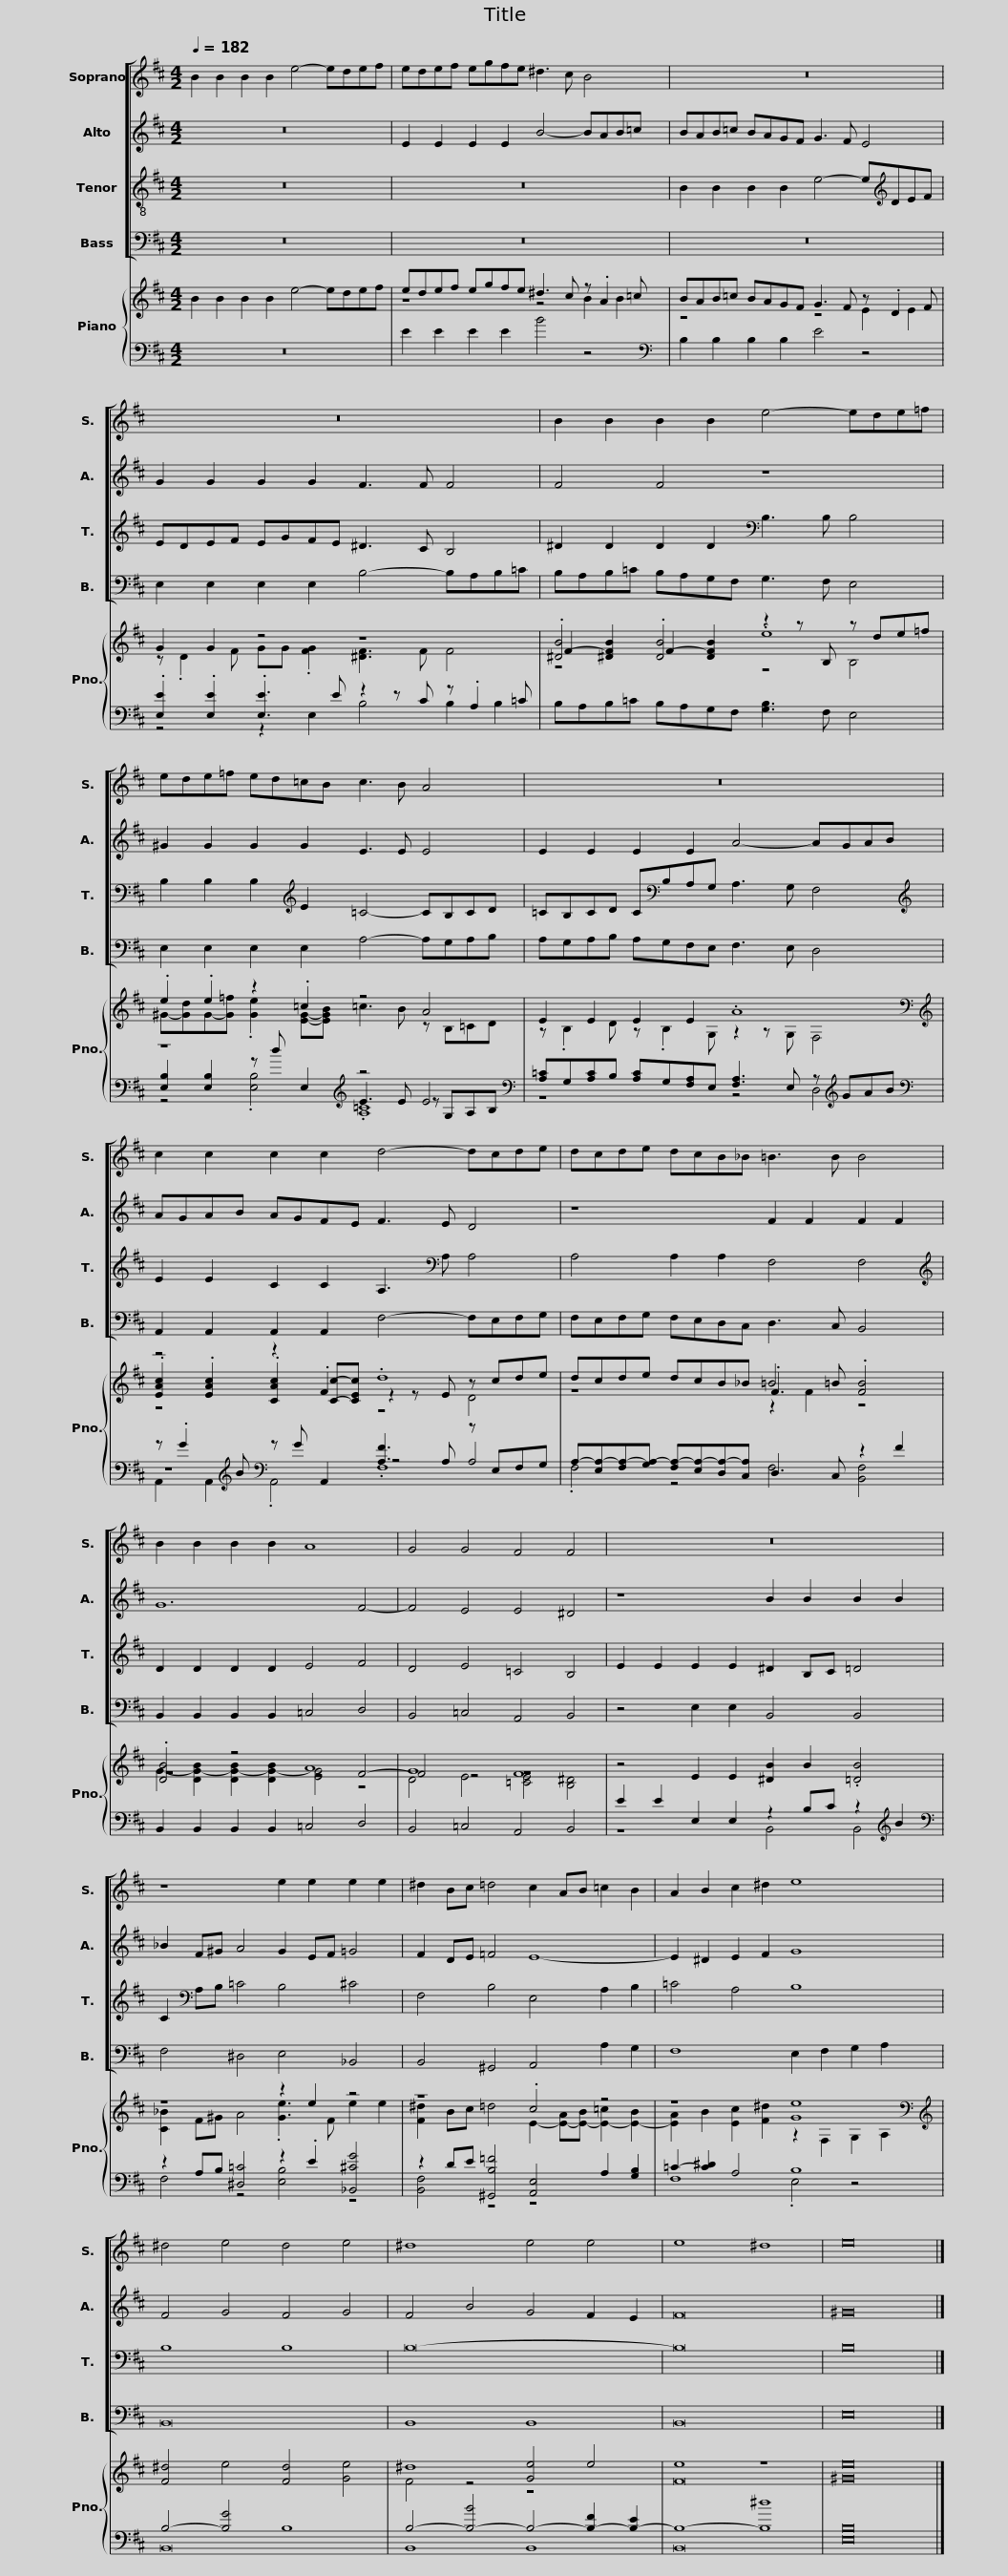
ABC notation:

X:1
%%score [ 1 2 3 4 ] { ( 5 7 9 ) | ( 6 8 10 ) }
L:1/8
Q:1/4=182
M:4/2
I:linebreak $
K:D
V:1 treble
V:2 treble
V:3 treble-8
V:4 bass
V:5 treble
V:7 treble
V:9 treble
V:6 bass
V:8 bass
V:10 bass
V:1
 B2 B2 B2 B2 e4- edef | edef egfe ^d3 c B4 |$ z16 | z16 |$ B2 B2 B2 B2 e4- ede=f |$ %5
 ede=f ed=cB c3 B A4 |$ z16 |$ c2 c2 c2 c2 d4- dcde |$ dcde dcB_B =B3 B B4 | B2 B2 B2 B2 A8 |$ %10
 G4 G4 F4 F4 | z16 |$ z8 e2 e2 e2 e2 | ^d2 Bc =d4 c2 AB =c2 B2 |$ A2 B2 c2 ^d2 e8 | %15
 ^d4 e4 d4 e4 | ^d8 e4 e4 | e8 ^d8 |$ e16 |] %19
V:2
 z16 | E2 E2 E2 E2 B4- BAB=c |$ BAB=c BAGF G3 F E4 | G2 G2 G2 G2 F3 F F4 |$ F4 F4 z8 |$ %5
 ^G2 G2 G2 G2 E3 E E4 |$ E2 E2 E2 E2 A4- AGAB |$ AGAB AGFE F3 E D4 |$ z8 F2 F2 F2 F2 | G12 F4- |$ %10
 F4 E4 E4 ^D4 | z8 B2 B2 B2 B2 |$ _B2 F^G A4 G2 EF =G4 | F2 DE =F4 E8- |$ E2 ^D2 E2 F2 G8 | %15
 F4 G4 F4 G4 | F4 B4 G4 F2 E2 | F16 |$ ^G16 |] %19
V:3
 z16 | z16 |$ B2 B2 B2 B2 e4- e[K:treble]DEF | EDEF EGFE ^D3 C B,4 |$ ^D2 D2 D2 D2[K:bass] B,3 B, B,4 |$ %5
 B,2 B,2 B,2[K:treble] E2 =C4- CB,CD |$ =CB,CD C[K:bass]B,A,G, A,3 G, F,4 |$[K:treble] E2 E2 C2 C2 A,3[K:bass] A, A,4 |$ A,4 A,2 A,2 F,4 F,4 |[K:treble] D2 D2 D2 D2 E4 F4 |$ %10
 D4 E4 =C4 B,4 | E2 E2 E2 E2 ^D2 B,C =D4 |$ C2[K:bass] A,B, =C4 B,4 ^C4 | F,4 B,4 E,4 A,2 B,2 |$ =C4 A,4 B,8 | %15
 B,8 B,8 | B,16- | B,16 |$ B,16 |] %19
V:4
 z16 | z16 |$ z16 | E,2 E,2 E,2 E,2 B,4- B,A,B,=C |$ B,A,B,=C B,A,G,F, G,3 F, E,4 |$ %5
 E,2 E,2 E,2 E,2 A,4- A,G,A,B, |$ A,G,A,B, A,G,F,E, F,3 E, D,4 |$ A,,2 A,,2 A,,2 A,,2 F,4- F,E,F,G, |$ F,E,F,G, F,E,D,C, D,3 C, B,,4 | B,,2 B,,2 B,,2 B,,2 =C,4 D,4 |$ %10
 B,,4 =C,4 A,,4 B,,4 | z4 E,2 E,2 B,,4 B,,4 |$ F,4 ^D,4 E,4 _B,,4 | B,,4 ^G,,4 A,,4 A,2 G,2 |$ F,8 E,2 F,2 G,2 A,2 | %15
 B,,16 | B,,8 B,,8 | B,,16 |$ E,16 |] %19
V:5
 B2 B2 B2 B2 e4- edef | edef egfe ^d3 c z .A2 =c |$ BAB=c BAGF G3 F z .D2 F | G2 G2 z4 z8 |$ F2- [^DFB]2 F2- [DFB]2 z2 z B, z de=f |$ %5
 .e2 .e2 z2 .=c2 z4 A4 |$ E2 E2 E2 E2 .A8[K:bass] |$[K:treble] z4 z2 .F2 .d8 |$ dcde dcB_B .F3 =B .[FB]4 | .[DB]4 z4 A8 |$ %10
 G8 F8 | z4 E2 E2 [^DB]2 B2 .[=DB]4 |$ z8 z2 e2 z4 | z8 .c4 z4 |$ z8 [Ge]8[K:bass] | %15
[K:treble] [F^d]4 e4 [Fd]4 [Ge]4 | ^d8 [Ge]4 e4 | e8 z8 |$ [^Ge]16 |] %19
V:6
 z16 | E2 E2 E2 E2 B4 z4 |$[K:bass] B,2 B,2 B,2 B,2 E4 z4 | .[E,E]2 .[E,E]2 .[E,E]3 E z2 z C z .A,2 =C |$ B,A,B,=C B,A,G,F, [G,B,]3 F, E,4 |$ %5
 z8[K:treble] z4 E4[K:bass] |$ [A,=C]G,[A,C]B, [A,C]G,[F,A,]E, [F,A,]3 E, z[K:treble] GAB |$[K:bass] z .G2[K:treble] B[K:bass] z G A,,2 [A,F]3 A, z E,F,G, |$ A,-[E,A,-][F,A,-][G,A,-] [F,A,-][E,A,-][D,A,-][C,A,] D,3 C, z2 F2 | B,,2 B,,2 B,,2 B,,2 =C,4 D,4 |$ %10
 B,,4 =C,4 A,,4 B,,4 | E2 E2 E,2 E,2 z2 B,C z2[K:treble] B2 |$[K:bass] z2 A,B, [^D,=C]4 z2 .E2 [_B,,^CG]4 | z2 DE [^G,,B,=F]4 [A,,E,]4 A,2 [G,B,]2 |$ =C2- [C^D]2 A,4 B,8 | %15
 B,4- [B,G]4 B,8 | B,4- [B,-B]4 B,4- [B,-F]2 [B,-E]2 | B,8- [B,^d]8 |$ [E,B,]16 |] %19
V:7
 x16 | z8 z4 B2 B2 |$ z8 z4 E2 E2 | z .D2 F GG .[FG]2 [^DF]3 F F4 |$ .[^DB]4 .[DB]4 .e8 |$ %5
 ^G-[Gd]G-[G=f] .[Ge]2 [EG]-[EGB] =c3 B z B,=CD |$ z .B,2 D z .B,2 G, z2 z[K:bass] G, F,4 |$[K:treble] .[EAc]2 .[EAc]2 .[CAc]2 [Cc]-[CEc] z2 z E z cde |$ z8 =B4 z4 | z8 z4 F4- |$ %10
 F4 z4 z8 | x16 |$ [C_B]2 F^G A4 .[Ge]3 F e2 e2 | [F^d]2 Bc =d4 E2- [E-A][E-B] [E-=c]2 [E-B]2 |$ [EA]2 B2 [Ec]2 [F^d]2 z2[K:bass] F,2 G,2 A,2 | %15
[K:treble] x16 | F4 z4 z8 | F16 |$ x16 |] %19
V:8
 x16 | x16 |$[K:bass] x16 | z4 z2 E,2 B,4 B,2 B,2 |$ x16 |$ %5
 [E,B,]2 [E,B,]2 z[K:treble] d E,2 E3 E z[K:bass] G,A,B, |$ z8 z4 D,4[K:treble] |$[K:bass] z8[K:treble][K:bass] z4 A,4 |$ .F,4 z4 F,4 [B,,F,]4 | x16 |$ %10
 x16 | z8 B,,4 B,,4[K:treble] |$[K:bass] F,4 z4 [E,B,]4 z4 | [B,,F,]4 z4 z8 |$ F,8 .E,4 z4 | %15
 B,,16 | B,,8 B,,8 | B,,16 |$ x16 |] %19
V:9
 x16 | x16 |$ x16 | x16 |$ z8 z4 B,4 |$ %5
 x16 |$ x11[K:bass] x5 |$[K:treble] z8 z4 D4 |$ z8 z2 F2 z4 | G2- [DG-B]2 [DG-B]2 [DG-B]2 [EG]4 z4 |$ %10
 D4 E4 [=CE]4 [B,^D]4 | x16 |$ x16 | x16 |$ x10[K:bass] x6 | %15
[K:treble] x16 | x16 | x16 |$ x16 |] %19
V:10
 x16 | x16 |$[K:bass] x16 | x16 |$ x16 |$ %5
 z4 .[E,B,]4[K:treble] .[A,=C]8[K:bass] |$ x13[K:treble] x3 |$[K:bass] A,,2 A,,2[K:treble][K:bass] .A,,4 .F,8 |$ x16 | x16 |$ %10
 x16 | x14[K:treble] x2 |$[K:bass] x16 | x16 |$ x16 | %15
 x16 | x16 | x16 |$ x16 |] %19
